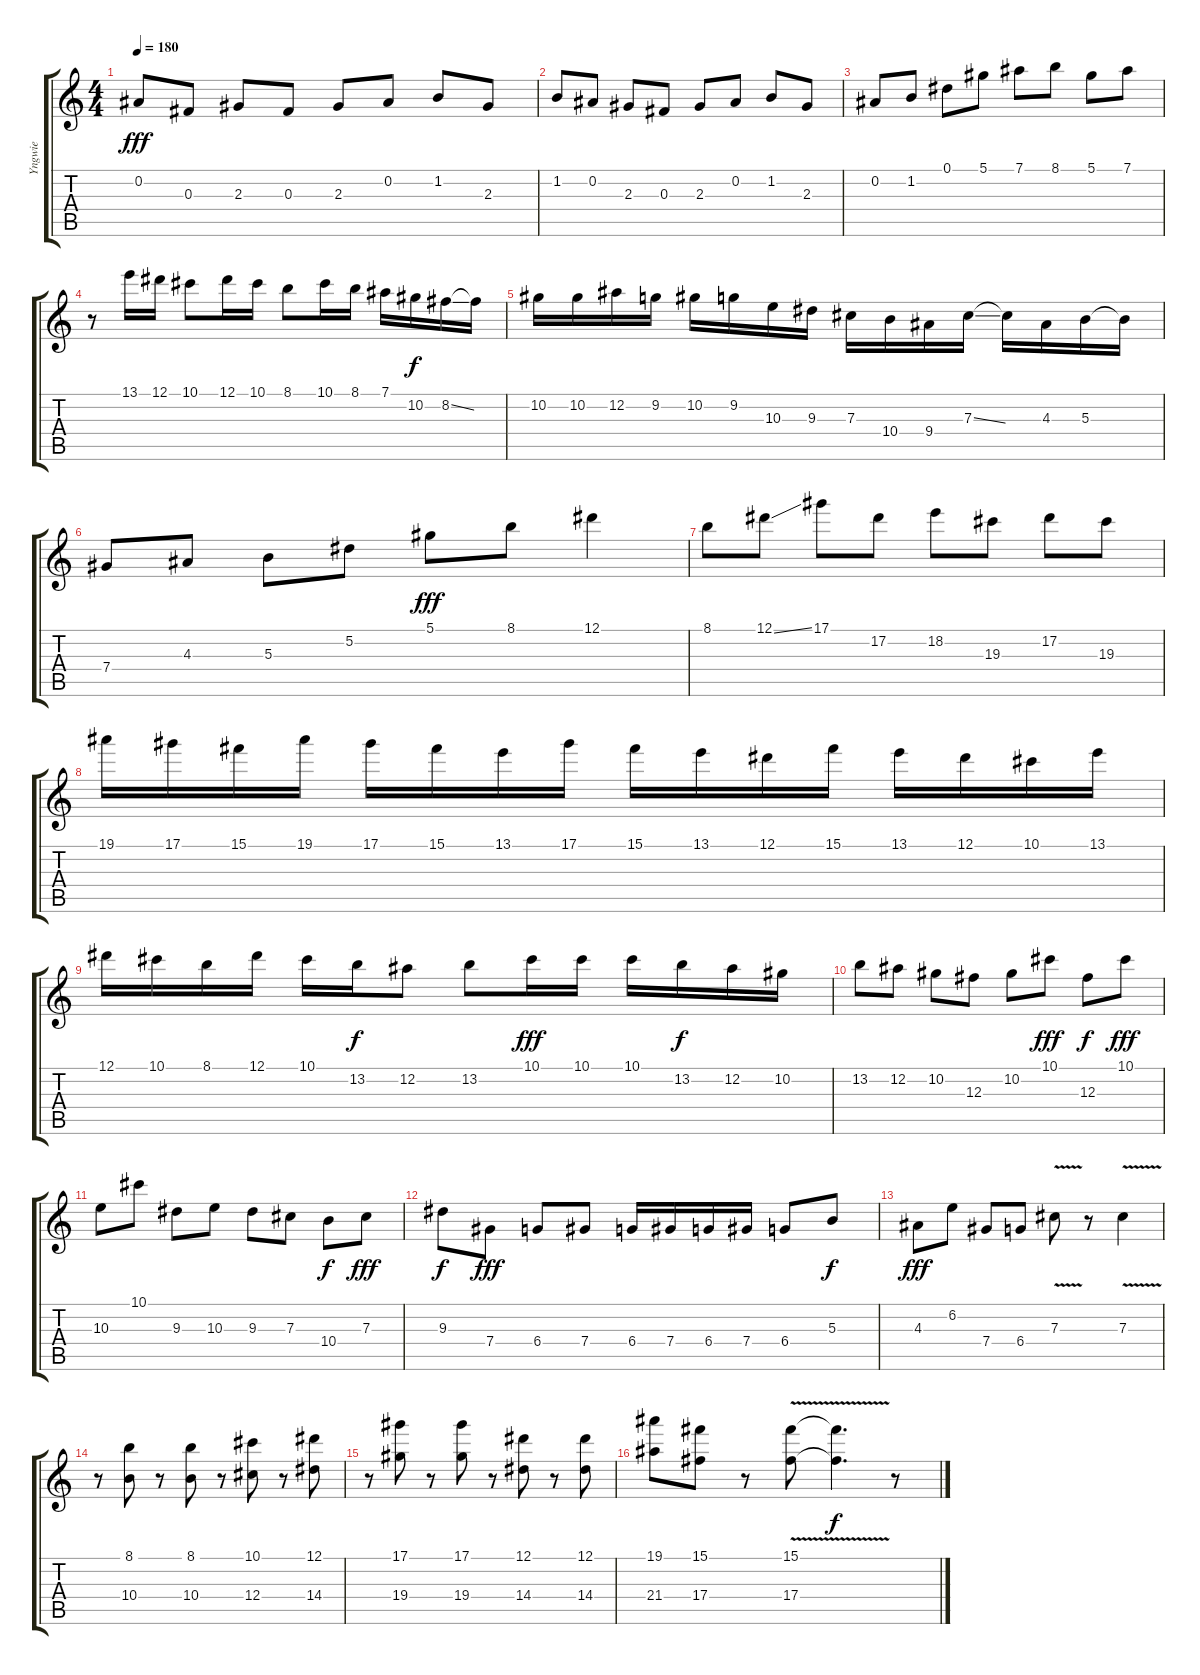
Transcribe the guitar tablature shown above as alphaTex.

\track ("Yngwie" "Yngwie") {instrument acousticguitarnylon}
\staff {score tabs}
\tuning (Eb4 Bb3 Gb3 Db3 Ab2 Eb2) {hide}
\ts (4 4)
\tempo 180
\clef g2
\ks c
0.2.8{dy fff} 0.3.8 2.3.8 0.3.8 2.3.8 0.2.8 1.2.8 2.3.8 |
1.2.8 0.2.8 2.3.8 0.3.8 2.3.8 0.2.8 1.2.8 2.3.8 |
0.2.8 1.2.8 0.1.8 5.1.8 7.1.8 8.1.8 5.1.8 7.1.8 |
r.8 13.1.16 12.1.16 10.1.8 12.1.16 10.1.16 8.1.8 10.1.16 8.1.16 7.1.16 10.2.16{dy f} 8.2{ss}.16 8.2{t}.16 |
10.2.16 10.2.16 12.2.16 9.2.16 10.2.16 9.2.16 10.3.16 9.3.16 7.3.16 10.4.16 9.4.16 7.3{ss}.16 7.3{t}.16 4.3.16 5.3.16 5.3{t}.16 |
7.4.8 4.3.8 5.3.8 5.2.8 5.1.8{dy fff} 8.1.8 12.1.4 |
8.1.8 12.1{ss}.8 17.1.8 17.2.8 18.2.8 19.3.8 17.2.8 19.3.8 |
19.1.16 17.1.16 15.1.16 19.1.16 17.1.16 15.1.16 13.1.16 17.1.16 15.1.16 13.1.16 12.1.16 15.1.16 13.1.16 12.1.16 10.1.16 13.1.16 |
12.1.16 10.1.16 8.1.16 12.1.16 10.1.16 13.2.16{dy f} 12.2.8 13.2.8 10.1.16{dy fff} 10.1.16 10.1.16 13.2.16{dy f} 12.2.16 10.2.16 |
13.2.8 12.2.8 10.2.8 12.3.8 10.2.8 10.1.8{dy fff} 12.3.8{dy f} 10.1.8{dy fff} |
10.3.8 10.1.8 9.3.8 10.3.8 9.3.8 7.3.8 10.4.8{dy f} 7.3.8{dy fff} |
9.3.8{dy f} 7.4.8{dy fff} 6.4.8 7.4.8 6.4.16 7.4.16 6.4.16 7.4.16 6.4.8 5.3.8{dy f} |
4.3.8{dy fff} 6.2.8 7.4.8 6.4.8 7.3{v}.8 r.8 7.3{v}.4 |
r.8 (8.1 10.4).8 r.8 (8.1 10.4).8 r.8 (10.1 12.4).8 r.8 (12.1 14.4).8 |
r.8 (17.1 19.4).8 r.8 (17.1 19.4).8 r.8 (12.1 14.4).8 r.8 (12.1 14.4).8 |
(19.1 21.4).8 (15.1 17.4).8 r.8 (15.1{v} 17.4{v}).8 (15.1{t} 17.4{t}).4{d dy f} r.8
